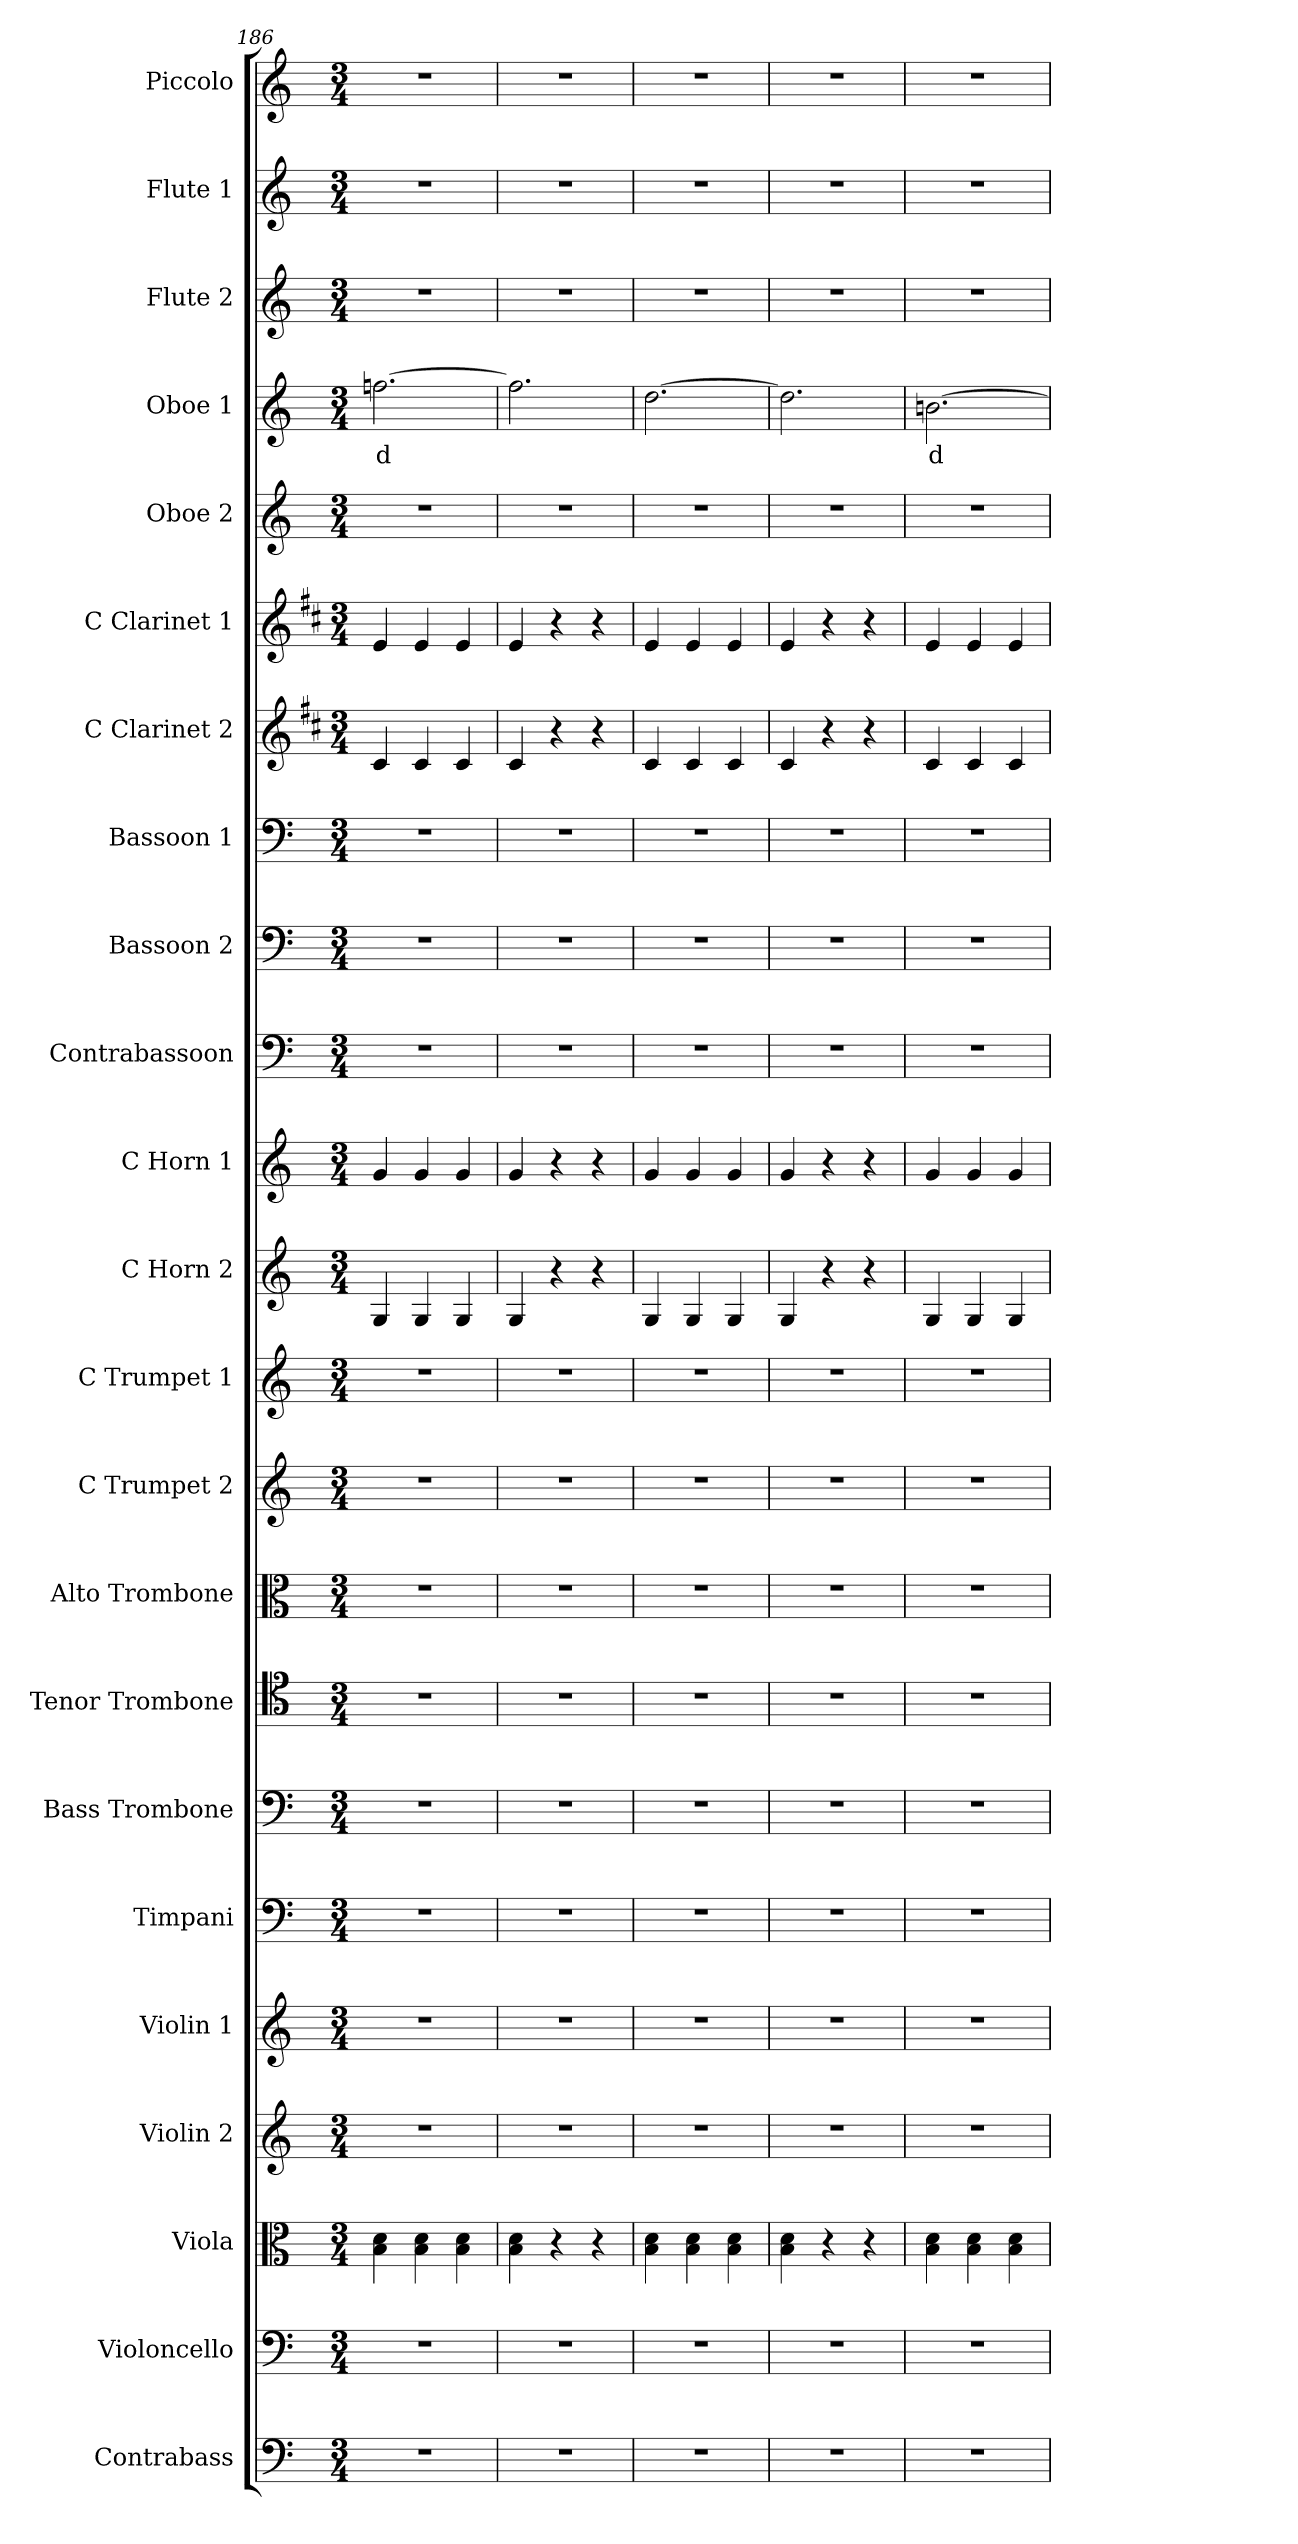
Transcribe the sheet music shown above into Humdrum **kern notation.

**kern	**kern	**kern	**kern	**kern	**kern	**kern	**kern	**kern	**kern	**kern	**kern	**kern	**kern	**kern	**kern	**kern	**kern	**kern	**kern	**text	**kern	**kern	**kern
*part23	*part22	*part21	*part20	*part19	*part18	*part17	*part16	*part15	*part14	*part13	*part12	*part11	*part10	*part9	*part8	*part7	*part6	*part5	*part4	*part4	*part3	*part2	*part1
*staff23	*staff22	*staff21	*staff20	*staff19	*staff18	*staff17	*staff16	*staff15	*staff14	*staff13	*staff12	*staff11	*staff10	*staff9	*staff8	*staff7	*staff6	*staff5	*staff4	*staff4	*staff3	*staff2	*staff1
*I"Contrabass	*I"Violoncello	*I"Viola	*I"Violin 2	*I"Violin 1	*I"Timpani	*I"Bass Trombone	*I"Tenor Trombone	*I"Alto Trombone	*I"C Trumpet 2	*I"C Trumpet 1	*I"C Horn 2	*I"C Horn 1	*I"Contrabassoon	*I"Bassoon 2	*I"Bassoon 1	*I"C Clarinet 2	*I"C Clarinet 1	*I"Oboe 2	*I"Oboe 1	*	*I"Flute 2	*I"Flute 1	*I"Piccolo
*I'Cb	*I'Vc	*I'Vla	*I'Vln 2	*I'Vln 1	*I'Timp	*I'B. Tbn.	*I'T. Tbn.	*I'A. Tbn.	*I'Tpt 2	*I'Tpt 1	*I'Hn 2	*I'Hn 1	*I'Cbsn	*I'Bsn 2	*I'Bsn 1	*I'Cl 2	*I'Cl 1	*I'Ob 2	*I'Ob 1	*	*I'Fl 2	*I'Fl 1	*I'Picc.
*clefF4	*clefF4	*clefC3	*clefG2	*clefG2	*clefF4	*clefF4	*clefC4	*clefC3	*clefG2	*clefG2	*clefG2	*clefG2	*clefF4	*clefF4	*clefF4	*clefG2	*clefG2	*clefG2	*clefG2	*	*clefG2	*clefG2	*clefG2
*ITrd7c12	*	*	*	*	*	*	*	*	*	*	*ITrd7c12	*ITrd7c12	*ITrd7c12	*	*	*ITrd1c2	*ITrd1c2	*	*	*	*	*	*ITrd-7c-12
*k[]	*k[]	*k[]	*k[]	*k[]	*k[]	*k[]	*k[]	*k[]	*k[]	*k[]	*k[]	*k[]	*k[]	*k[]	*k[]	*k[]	*k[]	*k[]	*k[]	*	*k[]	*k[]	*k[]
*M3/4	*M3/4	*M3/4	*M3/4	*M3/4	*M3/4	*M3/4	*M3/4	*M3/4	*M3/4	*M3/4	*M3/4	*M3/4	*M3/4	*M3/4	*M3/4	*M3/4	*M3/4	*M3/4	*M3/4	*	*M3/4	*M3/4	*M3/4
=186	=186	=186	=186	=186	=186	=186	=186	=186	=186	=186	=186	=186	=186	=186	=186	=186	=186	=186	=186	=186	=186	=186	=186
!	!	!	!	!	!	!	!	!	!	!	!	!	!	!	!	!	!	!	!	!LO:LY:color=#FF0000	!	!	!
2.r	2.r	4B\ 4d\	2.r	2.r	2.r	2.r	2.r	2.r	2.r	2.r	4GG/	4G/	2.r	2.r	2.r	4B/	4d/	2.r	[2.ffn\	d	2.r	2.r	2.r
.	.	4B\ 4d\	.	.	.	.	.	.	.	.	4GG/	4G/	.	.	.	4B/	4d/	.	.	.	.	.	.
.	.	4B\ 4d\	.	.	.	.	.	.	.	.	4GG/	4G/	.	.	.	4B/	4d/	.	.	.	.	.	.
=187	=187	=187	=187	=187	=187	=187	=187	=187	=187	=187	=187	=187	=187	=187	=187	=187	=187	=187	=187	=187	=187	=187	=187
2.r	2.r	4B\ 4d\	2.r	2.r	2.r	2.r	2.r	2.r	2.r	2.r	4GG/	4G/	2.r	2.r	2.r	4B/	4d/	2.r	2.ff\]	.	2.r	2.r	2.r
.	.	4r	.	.	.	.	.	.	.	.	4r	4r	.	.	.	4r	4r	.	.	.	.	.	.
.	.	4r	.	.	.	.	.	.	.	.	4r	4r	.	.	.	4r	4r	.	.	.	.	.	.
=188	=188	=188	=188	=188	=188	=188	=188	=188	=188	=188	=188	=188	=188	=188	=188	=188	=188	=188	=188	=188	=188	=188	=188
2.r	2.r	4B\ 4d\	2.r	2.r	2.r	2.r	2.r	2.r	2.r	2.r	4GG/	4G/	2.r	2.r	2.r	4B/	4d/	2.r	[2.dd\	.	2.r	2.r	2.r
.	.	4B\ 4d\	.	.	.	.	.	.	.	.	4GG/	4G/	.	.	.	4B/	4d/	.	.	.	.	.	.
.	.	4B\ 4d\	.	.	.	.	.	.	.	.	4GG/	4G/	.	.	.	4B/	4d/	.	.	.	.	.	.
=189	=189	=189	=189	=189	=189	=189	=189	=189	=189	=189	=189	=189	=189	=189	=189	=189	=189	=189	=189	=189	=189	=189	=189
2.r	2.r	4B\ 4d\	2.r	2.r	2.r	2.r	2.r	2.r	2.r	2.r	4GG/	4G/	2.r	2.r	2.r	4B/	4d/	2.r	2.dd\]	.	2.r	2.r	2.r
.	.	4r	.	.	.	.	.	.	.	.	4r	4r	.	.	.	4r	4r	.	.	.	.	.	.
.	.	4r	.	.	.	.	.	.	.	.	4r	4r	.	.	.	4r	4r	.	.	.	.	.	.
=190	=190	=190	=190	=190	=190	=190	=190	=190	=190	=190	=190	=190	=190	=190	=190	=190	=190	=190	=190	=190	=190	=190	=190
!	!	!	!	!	!	!	!	!	!	!	!	!	!	!	!	!	!	!	!	!LO:LY:color=#FF0000	!	!	!
2.r	2.r	4B\ 4d\	2.r	2.r	2.r	2.r	2.r	2.r	2.r	2.r	4GG/	4G/	2.r	2.r	2.r	4B/	4d/	2.r	[2.bn\	d	2.r	2.r	2.r
.	.	4B\ 4d\	.	.	.	.	.	.	.	.	4GG/	4G/	.	.	.	4B/	4d/	.	.	.	.	.	.
.	.	4B\ 4d\	.	.	.	.	.	.	.	.	4GG/	4G/	.	.	.	4B/	4d/	.	.	.	.	.	.
=	=	=	=	=	=	=	=	=	=	=	=	=	=	=	=	=	=	=	=	=	=	=	=
*-	*-	*-	*-	*-	*-	*-	*-	*-	*-	*-	*-	*-	*-	*-	*-	*-	*-	*-	*-	*-	*-	*-	*-
